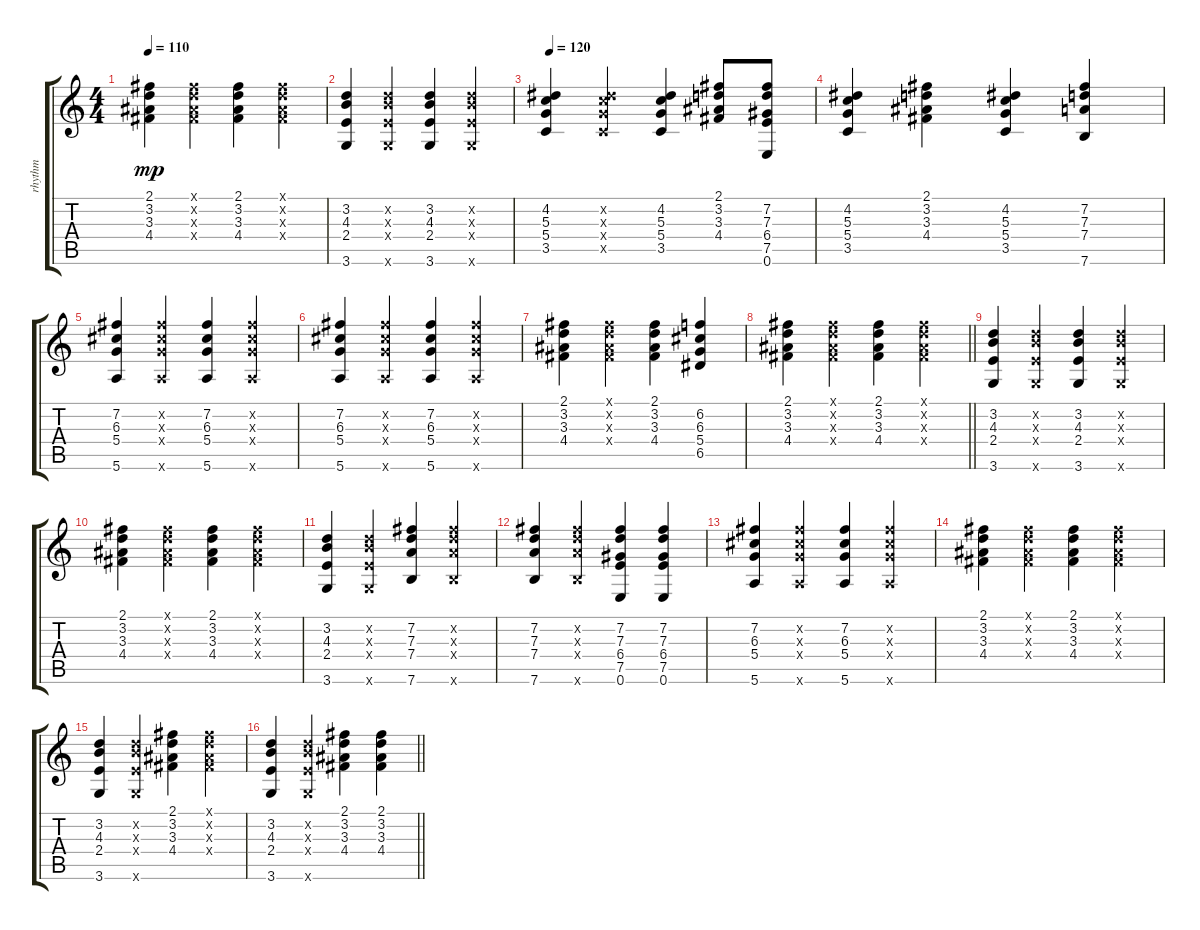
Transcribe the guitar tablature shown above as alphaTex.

\track ("rhythm" "rhythm") {instrument acousticguitarnylon}
\staff {score tabs}
\tuning (E4 B3 G3 D3 A2 E2) {hide}
\ts (4 4)
\tempo 110
\clef g2
\ks c
(2.1 3.2 3.3 4.4).4{dy mp} (2.1{x} 3.2{x} 3.3{x} 4.4{x}).4 (2.1 3.2 3.3 4.4).4 (2.1{x} 3.2{x} 3.3{x} 4.4{x}).4 |
(3.2 4.3 2.4 3.6).4 (3.2{x} 4.3{x} 2.4{x} 3.6{x}).4 (3.2 4.3 2.4 3.6).4 (3.2{x} 4.3{x} 2.4{x} 3.6{x}).4 |
\tempo 120
(4.2 5.3 5.4 3.5).4 (4.2{x} 5.3{x} 5.4{x} 3.5{x}).4 (4.2 5.3 5.4 3.5).4 (2.1 3.2 3.3 4.4).8 (7.2 7.3 6.4 7.5 0.6).8 |
(4.2 5.3 5.4 3.5).4 (2.1 3.2 3.3 4.4).4 (4.2 5.3 5.4 3.5).4 (7.2 7.3 7.4 7.6).4 |
(7.2 6.3 5.4 5.6).4 (7.2{x} 6.3{x} 5.4{x} 5.6{x}).4 (7.2 6.3 5.4 5.6).4 (7.2{x} 6.3{x} 5.4{x} 5.6{x}).4 |
(7.2 6.3 5.4 5.6).4 (7.2{x} 6.3{x} 5.4{x} 5.6{x}).4 (7.2 6.3 5.4 5.6).4 (7.2{x} 6.3{x} 5.4{x} 5.6{x}).4 |
(2.1 3.2 3.3 4.4).4 (2.1{x} 3.2{x} 3.3{x} 4.4{x}).4 (2.1 3.2 3.3 4.4).4 (6.2 6.3 5.4 6.5).4 |
\barLineRight lightlight
(2.1 3.2 3.3 4.4).4 (2.1{x} 3.2{x} 3.3{x} 4.4{x}).4 (2.1 3.2 3.3 4.4).4 (2.1{x} 3.2{x} 3.3{x} 4.4{x}).4 |
(3.2 4.3 2.4 3.6).4 (3.2{x} 4.3{x} 2.4{x} 3.6{x}).4 (3.2 4.3 2.4 3.6).4 (3.2{x} 4.3{x} 2.4{x} 3.6{x}).4 |
(2.1 3.2 3.3 4.4).4 (2.1{x} 3.2{x} 3.3{x} 4.4{x}).4 (2.1 3.2 3.3 4.4).4 (2.1{x} 3.2{x} 3.3{x} 4.4{x}).4 |
(3.2 4.3 2.4 3.6).4 (3.2{x} 4.3{x} 2.4{x} 3.6{x}).4 (7.2 7.3 7.4 7.6).4 (7.2{x} 7.3{x} 7.4{x} 7.6{x}).4 |
(7.2 7.3 7.4 7.6).4 (7.2{x} 7.3{x} 7.4{x} 7.6{x}).4 (7.2 7.3 6.4 7.5 0.6).4 (7.2 7.3 6.4 7.5 0.6).4 |
(7.2 6.3 5.4 5.6).4 (7.2{x} 6.3{x} 5.4{x} 5.6{x}).4 (7.2 6.3 5.4 5.6).4 (7.2{x} 6.3{x} 5.4{x} 5.6{x}).4 |
(2.1 3.2 3.3 4.4).4 (2.1{x} 3.2{x} 3.3{x} 4.4{x}).4 (2.1 3.2 3.3 4.4).4 (2.1{x} 3.2{x} 3.3{x} 4.4{x}).4 |
(3.2 4.3 2.4 3.6).4 (3.2{x} 4.3{x} 2.4{x} 3.6{x}).4 (2.1 3.2 3.3 4.4).4 (2.1{x} 3.2{x} 3.3{x} 4.4{x}).4 |
\barLineRight lightlight
(3.2 4.3 2.4 3.6).4 (3.2{x} 4.3{x} 2.4{x} 3.6{x}).4 (2.1 3.2 3.3 4.4).4 (2.1 3.2 3.3 4.4).4
